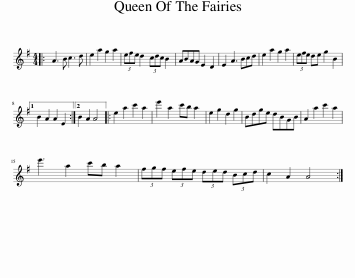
X:1
L:1/8
M:4/4
I:linebreak $
K:G
V:1 treble
V:1
|: A3 B c3 d | e2 a2 g2 a2 | (3efe d2 (3cdc B2 | ABAG E2 D2 | E2 A3 Bcd | %5
 e2 a2 g2 a2 | (3efe de g2 B2 |1$ B2 A2 A2 E2 :|2 B2 A2 A4 |: e2 a2 c'2 a2 | %10
 e'2 a2 c'b a2 | e2 g2 d2 g2 | Bdge dBGB | A2 a2 c'2 a2 |$ e'3 a2 c'b a2 | %15
 (3fgf (3efe (3ded (3Bcd | c2 A2 A4 :| %17
